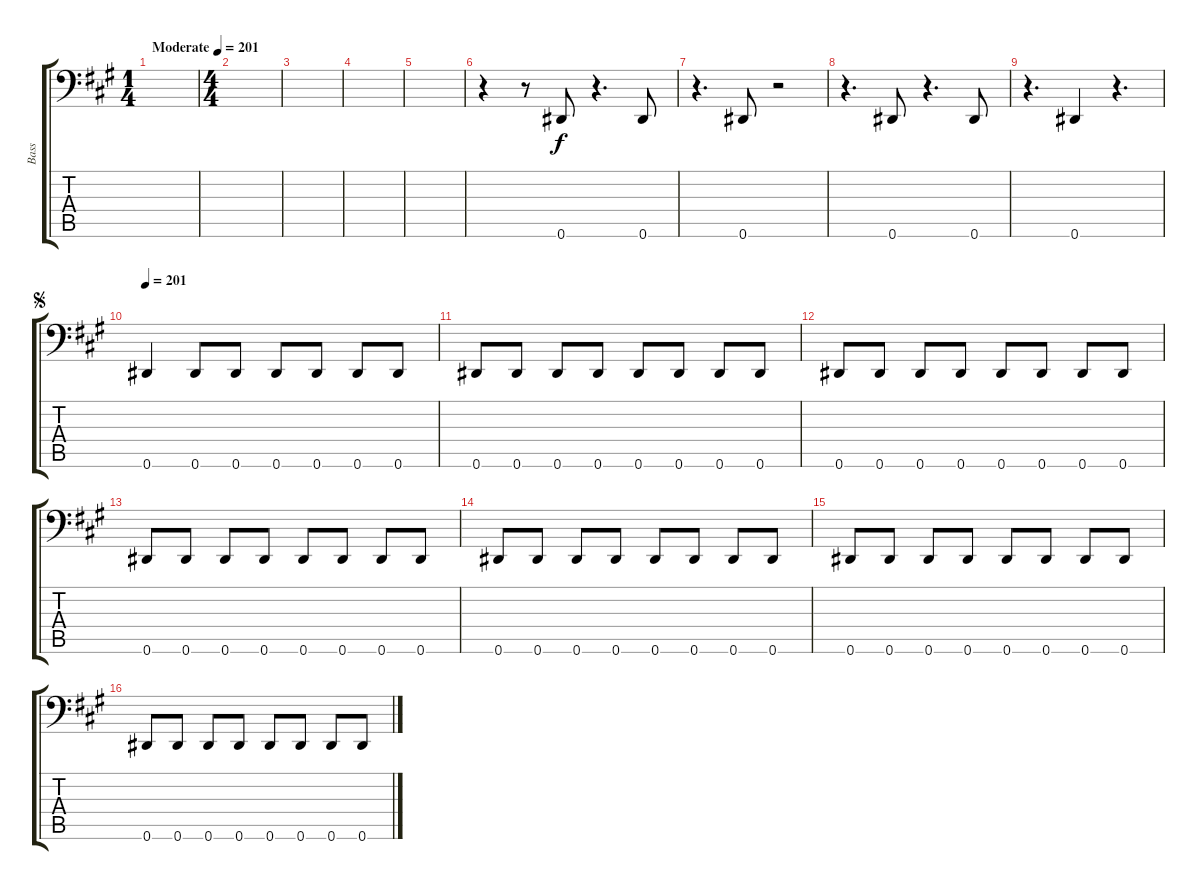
\track ("Bass" "Bass") {instrument electricbasspick}
\staff {score tabs}
\tuning (Eb3 Bb2 Gb2 Db2 Ab1 Eb1) {hide}
\ts (1 4)
\tempo (201 "Moderate")
\clef f4
\ks a
|
\ts (4 4)
|
|
|
|
r.4 r.8 0.6.8 r.4{d} 0.6.8 |
r.4{d} 0.6.8 r.2 |
r.4{d} 0.6.8 r.4{d} 0.6.8 |
r.4{d} 0.6.4 r.4{d} |
\jump segno
\tempo 201
0.6.4 0.6.8 0.6.8 0.6.8 0.6.8 0.6.8 0.6.8 |
0.6.8 0.6.8 0.6.8 0.6.8 0.6.8 0.6.8 0.6.8 0.6.8 |
0.6.8 0.6.8 0.6.8 0.6.8 0.6.8 0.6.8 0.6.8 0.6.8 |
0.6.8 0.6.8 0.6.8 0.6.8 0.6.8 0.6.8 0.6.8 0.6.8 |
0.6.8 0.6.8 0.6.8 0.6.8 0.6.8 0.6.8 0.6.8 0.6.8 |
0.6.8 0.6.8 0.6.8 0.6.8 0.6.8 0.6.8 0.6.8 0.6.8 |
0.6.8 0.6.8 0.6.8 0.6.8 0.6.8 0.6.8 0.6.8 0.6.8
